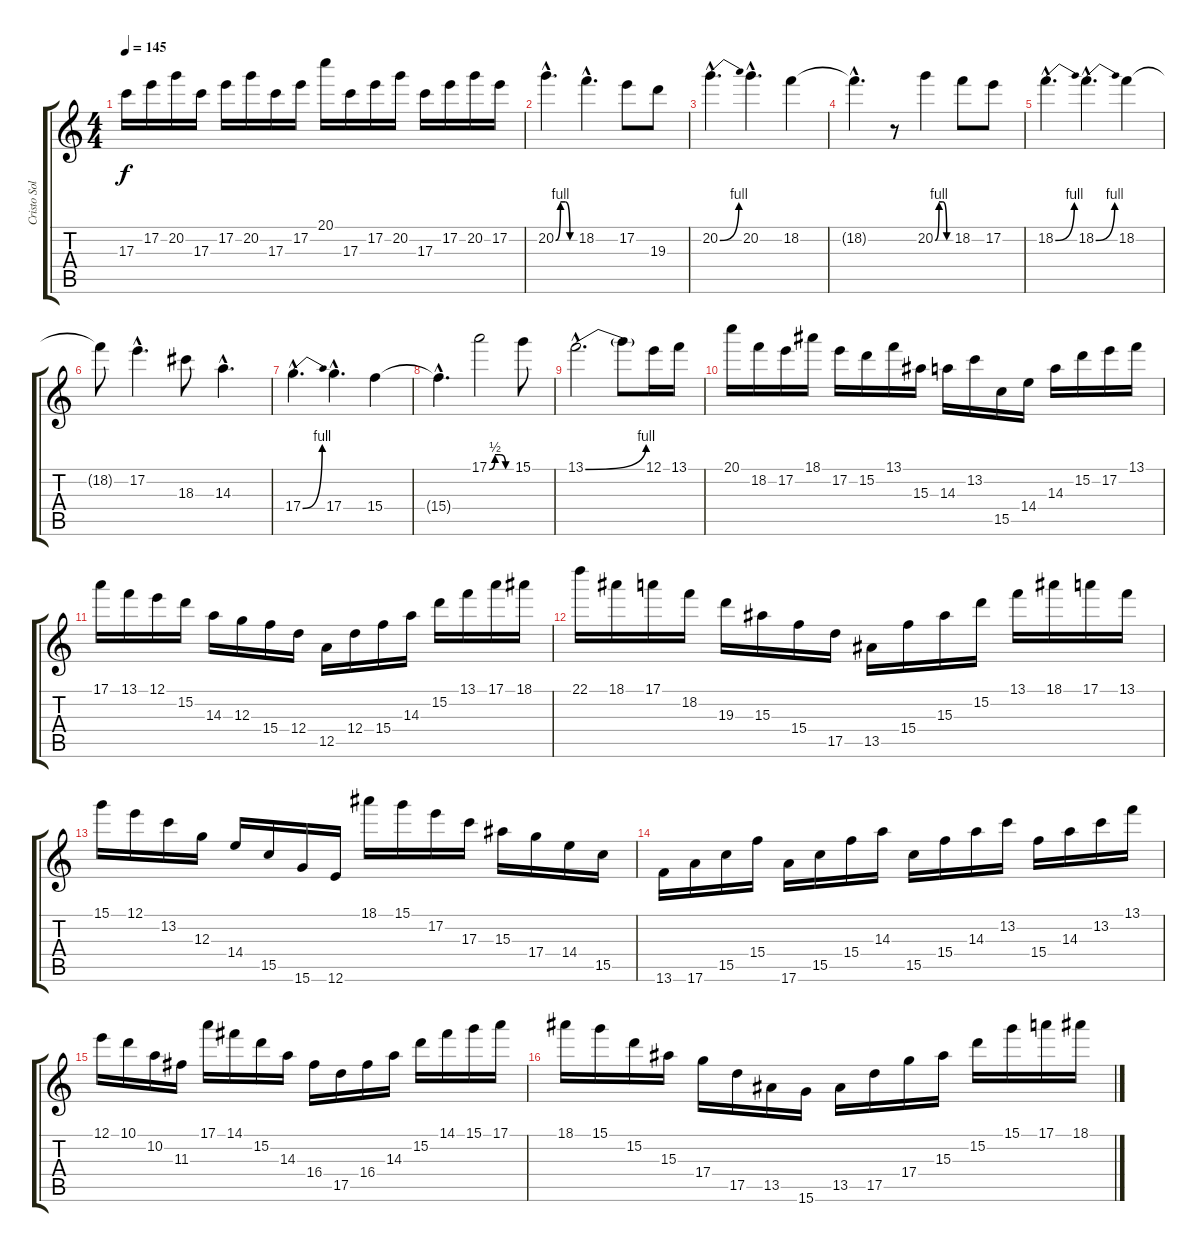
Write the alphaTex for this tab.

\track ("Cristo Solo" "Cristo Sol") {instrument distortionguitar}
\staff {score tabs}
\tuning (E4 B3 G3 D3 A2 E2) {hide}
\ts (4 4)
\tempo 145
\clef g2
\ks c
17.3.16{dy f} 17.2.16 20.2.16 17.3.16 17.2.16 20.2.16 17.3.16 17.2.16 20.1.16 17.3.16 17.2.16 20.2.16 17.3.16 17.2.16 20.2.16 17.2.16 |
20.2{be (custom 0 0 15 4 30 4 45 0 60 0) hac}.4{d} 18.2{hac}.4{d} 17.2.8 19.3.8 |
20.2{be (bend 0 0 60 4) hac}.4{d} 20.2{hac}.4{d} 18.2.4 |
18.2{hac t}.4{d} r.8 20.2{be (custom 0 0 15 4 30 4 45 0 60 0)}.4 18.2.8 17.2.8 |
18.2{be (bend 0 0 60 4) hac}.4{d} 18.2{be (bend 0 0 60 4) hac}.4{d} 18.2.4 |
18.2{t}.8 17.2{hac}.4{d} 18.3.8 14.3{hac}.4{d} |
17.4{be (bend 0 0 60 4) hac}.4{d} 17.4{hac}.4{d} 15.4.4 |
15.4{hac t}.4{d} 17.1{be (custom 0 0 16 2 30 2 45 0 60 0)}.2 15.1.8 |
13.1{be (bend 0 0 60 4) hac}.2{d} 13.1{t}.8 12.1.16 13.1.16 |
20.1.16 18.2.16 17.2.16 18.1.16 17.2.16 15.2.16 13.1.16 15.3.16 14.3.16 13.2.16 15.5.16 14.4.16 14.3.16 15.2.16 17.2.16 13.1.16 |
17.1.16 13.1.16 12.1.16 15.2.16 14.3.16 12.3.16 15.4.16 12.4.16 12.5.16 12.4.16 15.4.16 14.3.16 15.2.16 13.1.16 17.1.16 18.1.16 |
22.1.16 18.1.16 17.1.16 18.2.16 19.3.16 15.3.16 15.4.16 17.5.16 13.5.16 15.4.16 15.3.16 15.2.16 13.1.16 18.1.16 17.1.16 13.1.16 |
15.1.16 12.1.16 13.2.16 12.3.16 14.4.16 15.5.16 15.6.16 12.6.16 18.1.16 15.1.16 17.2.16 17.3.16 15.3.16 17.4.16 14.4.16 15.5.16 |
13.6.16 17.6.16 15.5.16 15.4.16 17.6.16 15.5.16 15.4.16 14.3.16 15.5.16 15.4.16 14.3.16 13.2.16 15.4.16 14.3.16 13.2.16 13.1.16 |
12.1.16 10.1.16 10.2.16 11.3.16 17.1.16 14.1.16 15.2.16 14.3.16 16.4.16 17.5.16 16.4.16 14.3.16 15.2.16 14.1.16 15.1.16 17.1.16 |
18.1.16 15.1.16 15.2.16 15.3.16 17.4.16 17.5.16 13.5.16 15.6.16 13.5.16 17.5.16 17.4.16 15.3.16 15.2.16 15.1.16 17.1.16 18.1.16
